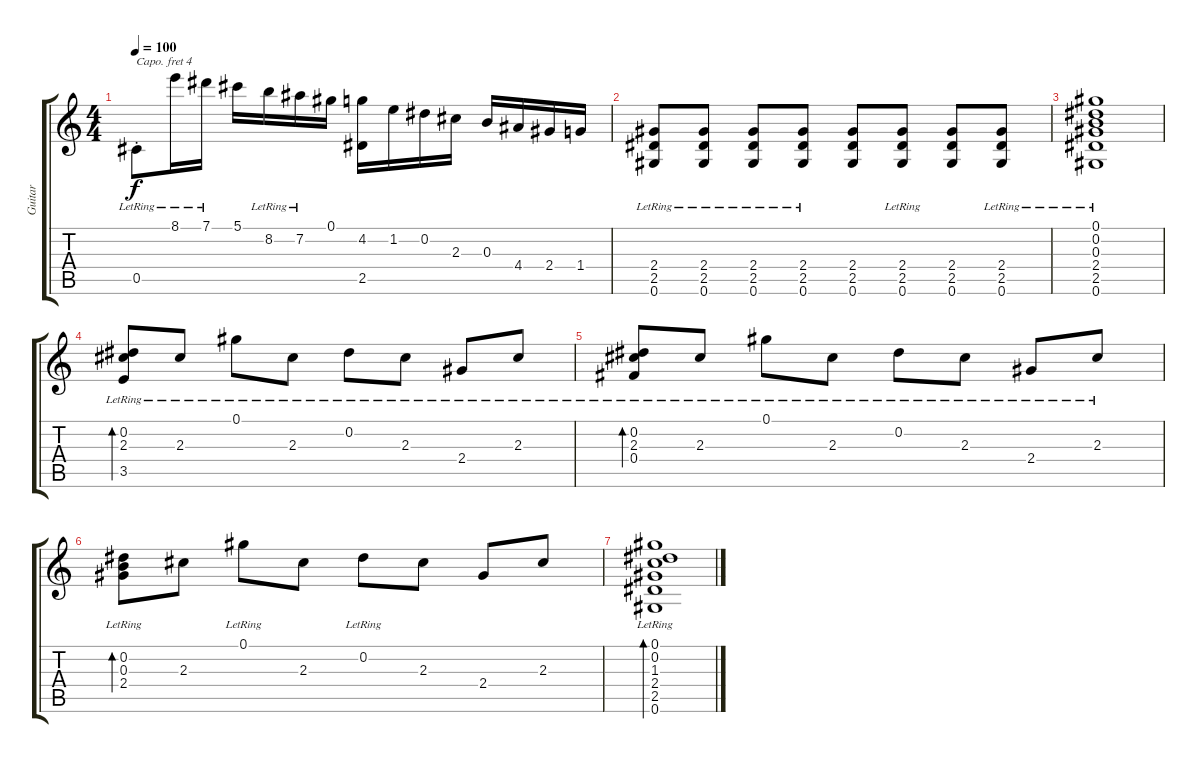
\track ("Guitar" "Guitar") {instrument acousticguitarsteel}
\staff {score tabs}
\capo 4
\tuning (E4 B3 G3 D3 A2 E2) {hide}
\ts (4 4)
\tempo 100
\clef g2
\ks c
0.5{st lr}.8{dy f} 8.1{lr}.16 7.1{lr}.16 5.1.16 8.2{lr}.16 7.2{lr}.16 0.1.16 (4.2 2.5).16 1.2.16 0.2.16 2.3.16 0.3.16 4.4.16 2.4.16 1.4.16 |
(2.4 2.5 0.6{lr}).8 (2.4 2.5{lr} 0.6).8 (2.4{lr} 2.5 0.6).8 (2.4 2.5{lr} 0.6).8 (2.4 2.5 0.6).8 (2.4 2.5{lr} 0.6).8 (2.4 2.5 0.6).8 (2.4 2.5{lr} 0.6).8 |
(0.1 0.2{lr} 0.3 2.4{lr} 2.5{lr} 0.6).1 |
(0.2{lr} 2.3 3.5{lr}).8{bd 120} 2.3{lr}.8 0.1{lr}.8 2.3{lr}.8 0.2{lr}.8 2.3{lr}.8 2.4{lr}.8 2.3{lr}.8 |
(0.2{lr} 2.3 0.4{lr}).8{bd 120} 2.3{lr}.8 0.1{lr}.8 2.3{lr}.8 0.2{lr}.8 2.3{lr}.8 2.4{lr}.8 2.3{lr}.8 |
(0.2{lr} 0.3{lr} 2.4).8{bd 120} 2.3.8 0.1{lr}.8 2.3.8 0.2{lr}.8 2.3.8 2.4.8 2.3.8 |
(0.1 0.2{lr} 1.3{lr} 2.4{lr} 2.5 0.6{lr}).1{bd 240}
